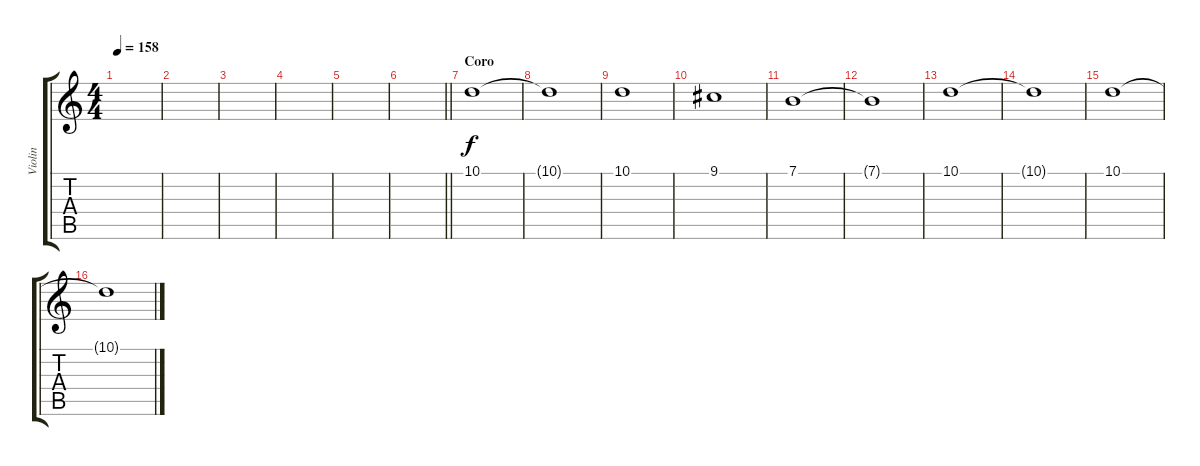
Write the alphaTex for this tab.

\track ("Violin" "Violin") {instrument stringensemble2}
\staff {score tabs}
\tuning (E4 B3 G3 D3 A2 E2) {hide}
\ts (4 4)
\tempo 158
\clef g2
\ks c
|
|
|
|
|
\barLineRight lightlight
|
\section ("" "Coro")
10.1.1{volume 13} |
10.1{t}.1{volume 0} |
10.1.1{volume 13} |
9.1.1 |
7.1.1{volume 13} |
7.1{t}.1{volume 0} |
10.1.1{volume 13} |
10.1{t}.1{volume 0} |
10.1.1{volume 13} |
10.1{t}.1{volume 0}
